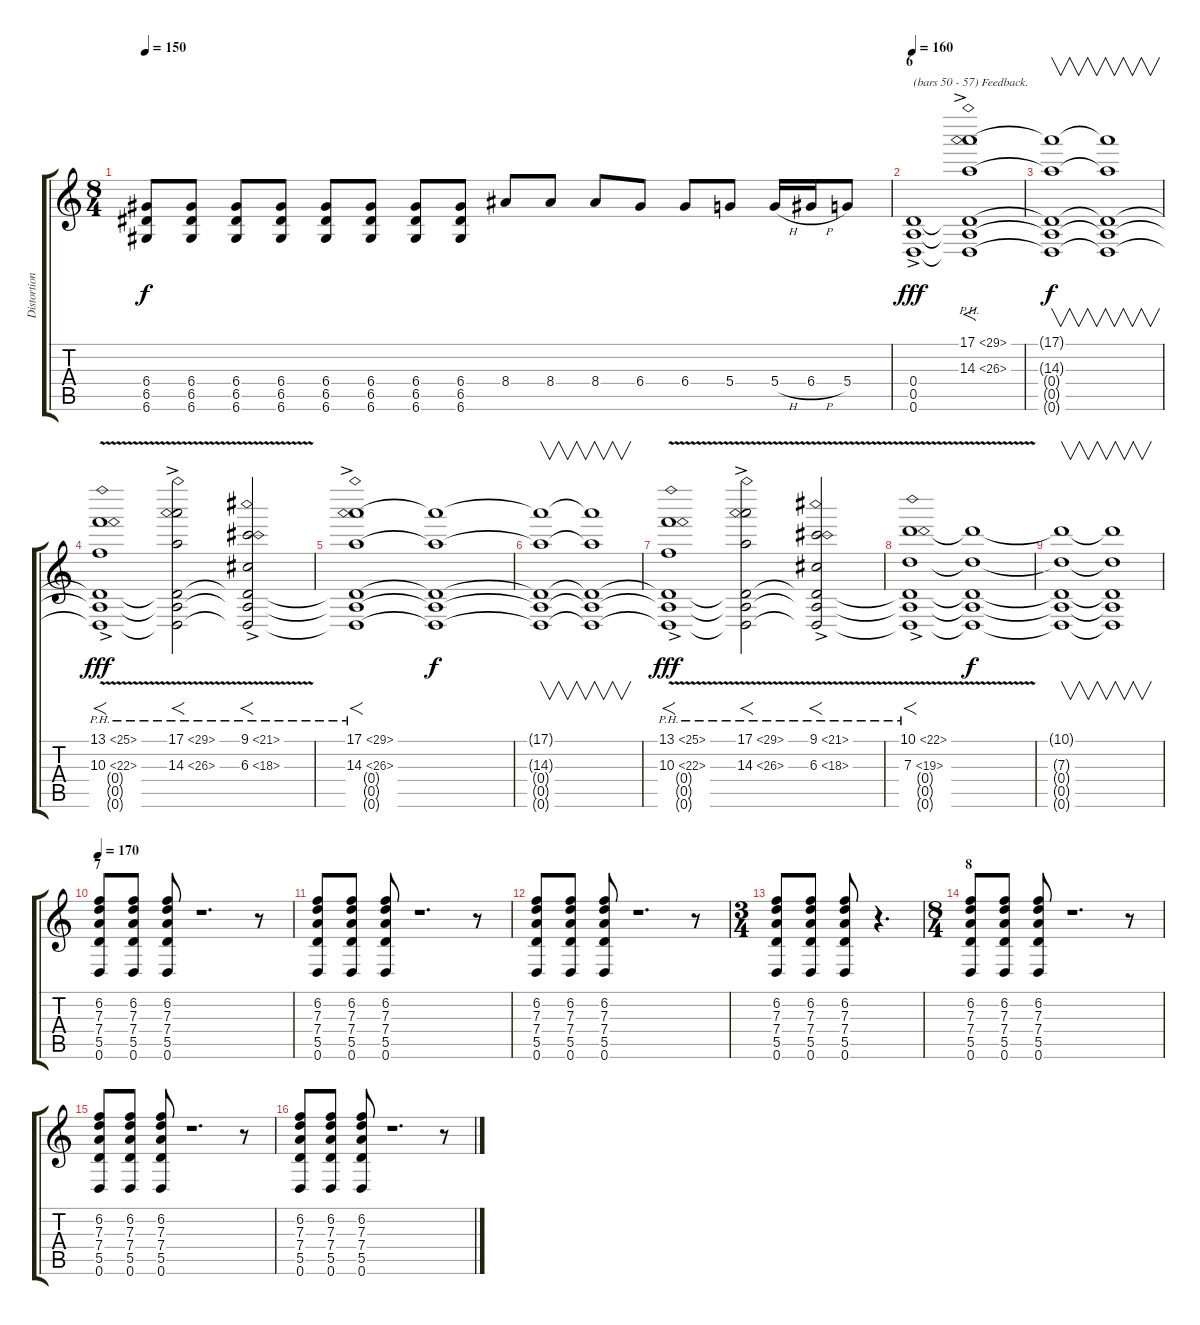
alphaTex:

\track ("Distortion Guitar 1" "Distortion") {instrument distortionguitar}
\staff {score tabs}
\tuning (E4 B3 G3 D3 A2 D2) {hide}
\ts (8 4)
\tempo 150
\clef g2
\ks c
(6.4 6.5 6.6).8{dy f} (6.4 6.5 6.6).8 (6.4 6.5 6.6).8 (6.4 6.5 6.6).8 (6.4 6.5 6.6).8 (6.4 6.5 6.6).8 (6.4 6.5 6.6).8 (6.4 6.5 6.6).8 8.4.8 8.4.8 8.4.8 6.4.8 6.4.8 5.4.8 5.4{h}.16 6.4{h}.16 5.4.8 |
\section ("" "6")
\tempo 160
(0.4 0.5 0.6{ac}).1{txt "(bars 50 - 57) Feedback." dy fff} (17.1{ph 12 ac} 14.3{ph 12 ac} 0.4{t} 0.5{t} 0.6{t}).1{f} |
(17.1{t} 14.3{t} 0.4{t} 0.5{t} 0.6{t}).1{v dy f} (17.1{t} 14.3{t} 0.4{t} 0.5{t} 0.6{t}).1{v} |
(13.1{ph 12 v ac} 10.3{ph 12 v ac} 0.4{t} 0.5{t} 0.6{t}).1{f dy fff} (17.1{ph 12 ac} 14.3{ph 12 v ac} 0.4{t} 0.5{t} 0.6{t}).2{f} (9.1{ph 12 ac} 6.3{ph 12 v ac} 0.4{t} 0.5{t} 0.6{t}).2{f} |
(17.1{ph 12 ac} 14.3{ph 12 ac} 0.4{t} 0.5{t} 0.6{t}).1{f} (17.1{t} 14.3{t} 0.4{t} 0.5{t} 0.6{t}).1{dy f} |
(17.1{t} 14.3{t} 0.4{t} 0.5{t} 0.6{t}).1{v} (17.1{t} 14.3{t} 0.4{t} 0.5{t} 0.6{t}).1{v} |
(13.1{ph 12 v ac} 10.3{ph 12 v ac} 0.4{t} 0.5{t} 0.6{t}).1{f dy fff} (17.1{ph 12 ac} 14.3{ph 12 v ac} 0.4{t} 0.5{t} 0.6{t}).2{f} (9.1{ph 12 ac} 6.3{ph 12 v ac} 0.4{t} 0.5{t} 0.6{t}).2{f} |
(10.1{ph 12 ac} 7.3{ph 12 v ac} 0.4{t} 0.5{t} 0.6{t}).1{f} (10.1{t} 7.3{t} 0.4{t} 0.5{t} 0.6{t}).1{dy f} |
(10.1{t} 7.3{t} 0.4{t} 0.5{t} 0.6{t}).1{v} (10.1{t} 7.3{t} 0.4{t} 0.5{t} 0.6{t}).1{v} |
\section ("" "7")
\tempo 170
(6.2 7.3 7.4 5.5 0.6).8 (6.2 7.3 7.4 5.5 0.6).8 (6.2 7.3 7.4 5.5 0.6).8 r.1{d} r.8 |
(6.2 7.3 7.4 5.5 0.6).8 (6.2 7.3 7.4 5.5 0.6).8 (6.2 7.3 7.4 5.5 0.6).8 r.1{d} r.8 |
(6.2 7.3 7.4 5.5 0.6).8 (6.2 7.3 7.4 5.5 0.6).8 (6.2 7.3 7.4 5.5 0.6).8 r.1{d} r.8 |
\ts (3 4)
(6.2 7.3 7.4 5.5 0.6).8 (6.2 7.3 7.4 5.5 0.6).8 (6.2 7.3 7.4 5.5 0.6).8 r.4{d} |
\ts (8 4)
\section ("" "8")
(6.2 7.3 7.4 5.5 0.6).8 (6.2 7.3 7.4 5.5 0.6).8 (6.2 7.3 7.4 5.5 0.6).8 r.1{d} r.8 |
(6.2 7.3 7.4 5.5 0.6).8 (6.2 7.3 7.4 5.5 0.6).8 (6.2 7.3 7.4 5.5 0.6).8 r.1{d} r.8 |
(6.2 7.3 7.4 5.5 0.6).8 (6.2 7.3 7.4 5.5 0.6).8 (6.2 7.3 7.4 5.5 0.6).8 r.1{d} r.8
